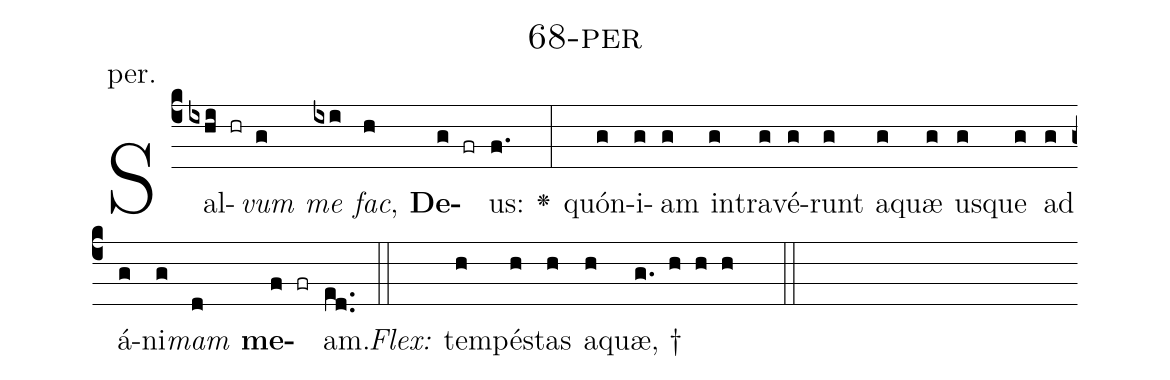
name: 68-per;
annotation: per.;
%%
(c4)Sal(ixhi hr)<i>vum</i>(g) <i>me</i>(ixi) <i>fac</i>,(h) <b>De</b>(g fr)us:(f.) <v>\greheightstar</v>(:) quón(g)i(g)am(g) in(g)tra(g)vé(g)runt(g) a(g)quæ(g) us(g)que(g) ad(g) á(g)ni(g)<i>mam</i>(d) <b>me</b>(f fr)am.(ed..) (::)
<i>Flex:</i>()  tem(h)pés(h)tas(h) a(h)quæ, †(g. h h h  ::)

%E(g) u(g) o(g) u(d) a(f) e.(ed..) (::)
